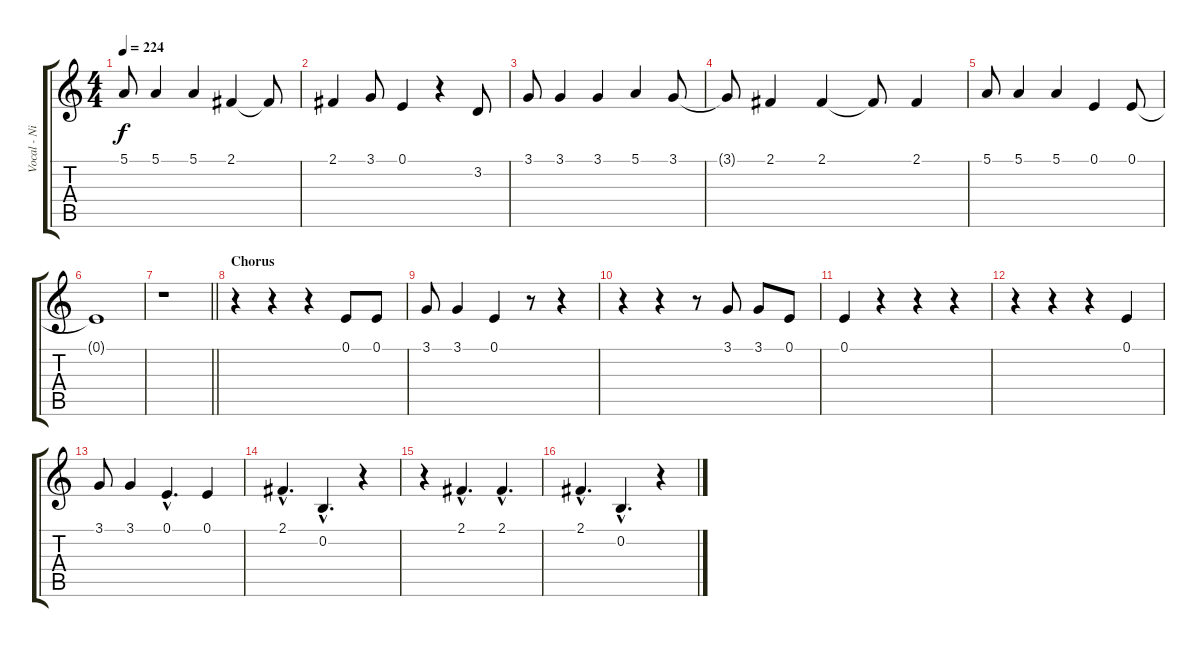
\track ("Vocal - Nikola" "Vocal - Ni") {instrument flute}
\staff {score tabs}
\tuning (E4 B3 G3 D3 A2 E2) {hide}
\ts (4 4)
\tempo 224
\clef g2
\ks c
5.1.8{dy f} 5.1.4 5.1.4 2.1.4 2.1{t}.8 |
2.1.4 3.1.8 0.1.4 r.4 3.2.8 |
3.1.8 3.1.4 3.1.4 5.1.4 3.1.8 |
3.1{t}.8 2.1.4 2.1.4 2.1{t}.8 2.1.4 |
5.1.8 5.1.4 5.1.4 0.1.4 0.1.8 |
0.1{t}.1 |
\barLineRight lightlight
r.1 |
\section ("" "Chorus")
r.4 r.4 r.4 0.1.8 0.1.8 |
3.1.8 3.1.4 0.1.4 r.8 r.4 |
r.4 r.4 r.8 3.1.8 3.1.8 0.1.8 |
0.1.4 r.4 r.4 r.4 |
r.4 r.4 r.4 0.1.4 |
3.1.8 3.1.4 0.1{hac}.4{d} 0.1.4 |
2.1{hac}.4{d} 0.2{hac}.4{d} r.4 |
r.4 2.1{hac}.4{d} 2.1{hac}.4{d} |
2.1{hac}.4{d} 0.2{hac}.4{d} r.4
